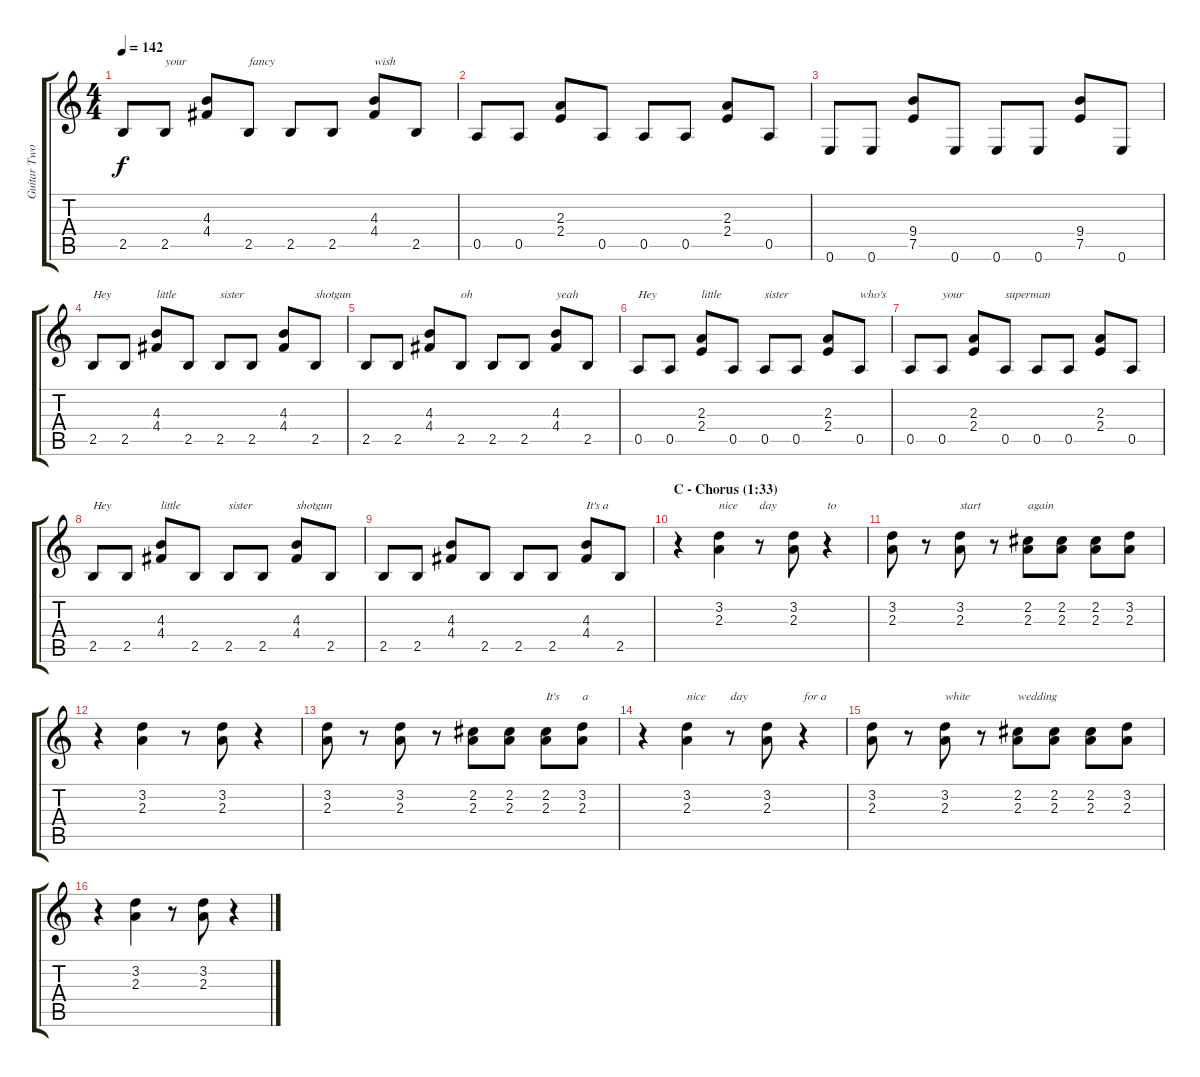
\track ("Guitar Two" "Guitar Two") {instrument distortionguitar}
\staff {score tabs}
\tuning (E4 B3 G3 D3 A2 E2) {hide}
\ts (4 4)
\tempo 142
\clef g2
\ks c
2.5.8{dy f} 2.5.8{txt "your"} (4.3 4.4).8 2.5.8{txt "fancy"} 2.5.8 2.5.8 (4.3 4.4).8{txt "wish"} 2.5.8 |
0.5.8 0.5.8 (2.3 2.4).8 0.5.8 0.5.8 0.5.8 (2.3 2.4).8 0.5.8 |
0.6.8 0.6.8 (9.4 7.5).8 0.6.8 0.6.8 0.6.8 (9.4 7.5).8 0.6.8 |
2.5.8{txt "Hey "} 2.5.8 (4.3 4.4).8{txt "little"} 2.5.8 2.5.8{txt "sister"} 2.5.8 (4.3 4.4).8 2.5.8{txt "shotgun"} |
2.5.8 2.5.8 (4.3 4.4).8 2.5.8{txt "oh"} 2.5.8 2.5.8 (4.3 4.4).8{txt "yeah"} 2.5.8 |
0.5.8{txt "Hey"} 0.5.8 (2.3 2.4).8{txt "little"} 0.5.8 0.5.8{txt "sister"} 0.5.8 (2.3 2.4).8 0.5.8{txt "who's"} |
0.5.8 0.5.8{txt "your"} (2.3 2.4).8 0.5.8{txt "superman"} 0.5.8 0.5.8 (2.3 2.4).8 0.5.8 |
2.5.8{txt "Hey"} 2.5.8 (4.3 4.4).8{txt "little"} 2.5.8 2.5.8{txt "sister"} 2.5.8 (4.3 4.4).8{txt "shotgun"} 2.5.8 |
2.5.8 2.5.8 (4.3 4.4).8 2.5.8 2.5.8 2.5.8 (4.3 4.4).8{txt "It's a"} 2.5.8 |
\section ("" "C - Chorus (1:33)")
r.4 (3.2 2.3).4{txt "nice"} r.8{txt "day"} (3.2 2.3).8 r.4{txt "to"} |
(3.2 2.3).8 r.8 (3.2 2.3).8{txt "start"} r.8 (2.2 2.3).8{txt "again"} (2.2 2.3).8 (2.2 2.3).8 (3.2 2.3).8 |
r.4 (3.2 2.3).4 r.8 (3.2 2.3).8 r.4 |
(3.2 2.3).8 r.8 (3.2 2.3).8 r.8 (2.2 2.3).8 (2.2 2.3).8 (2.2 2.3).8{txt "It's"} (3.2 2.3).8{txt "a"} |
r.4 (3.2 2.3).4{txt "nice"} r.8{txt "day"} (3.2 2.3).8 r.4{txt "for a "} |
(3.2 2.3).8 r.8 (3.2 2.3).8{txt "white"} r.8 (2.2 2.3).8{txt "wedding"} (2.2 2.3).8 (2.2 2.3).8 (3.2 2.3).8 |
r.4 (3.2 2.3).4 r.8 (3.2 2.3).8 r.4
